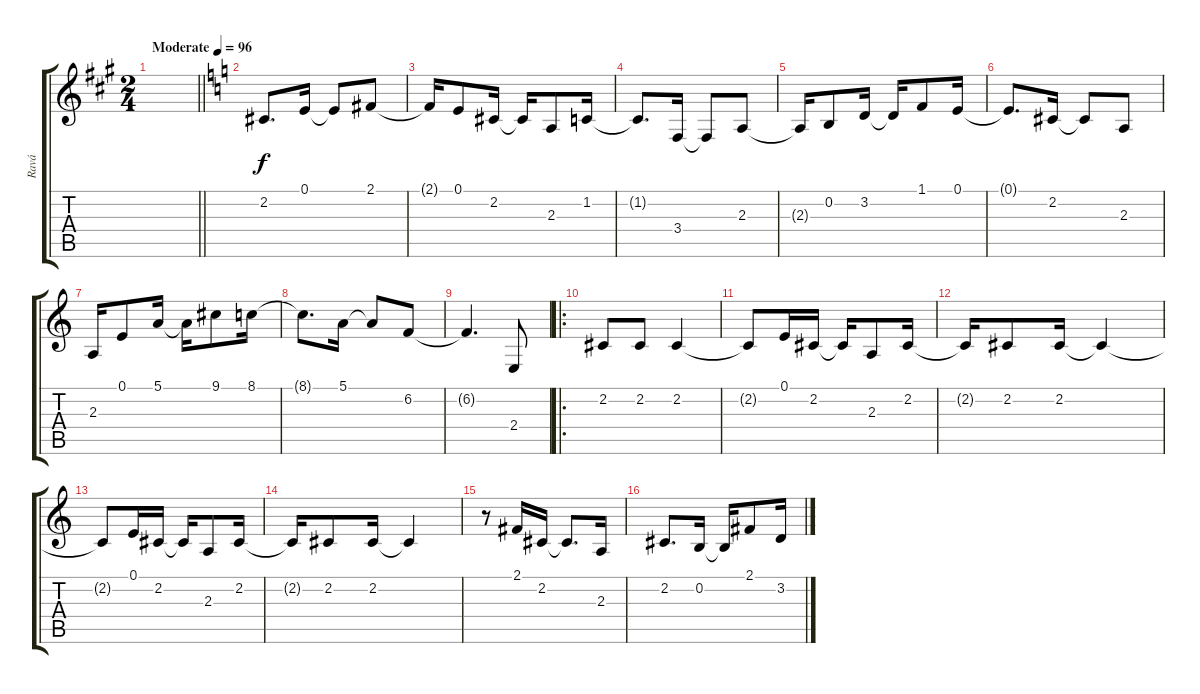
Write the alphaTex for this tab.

\track ("Ravá" "Ravá") {instrument violin}
\staff {score tabs}
\tuning (E4 B3 G3 D3 A2 E2) {hide}
\ts (2 4)
\tempo (96 "Moderate")
\clef g2
\barLineRight lightlight
\ks a
|
\ks c
2.2.8{d} 0.1.16 0.1{t}.8 2.1.8 |
2.1{t}.16 0.1.8 2.2.16 2.2{t}.16 2.3.8 1.2.16 |
1.2{t}.8{d} 3.4.16 3.4{t}.8 2.3.8 |
2.3{t}.16 0.2.8 3.2.16 3.2{t}.16 1.1.8 0.1.16 |
0.1{t}.8{d} 2.2.16 2.2{t}.8 2.3.8 |
2.3.16 0.1.8 5.1.16 5.1{t}.16 9.1.8 8.1.16 |
8.1{t}.8{d} 5.1.16 5.1{t}.8 6.2.8 |
6.2{t}.4{d} 2.4.8 |
\ro
2.2.8 2.2.8 2.2.4 |
2.2{t}.8 0.1.16 2.2.16 2.2{t}.16 2.3.8 2.2.16 |
2.2{t}.16 2.2.8 2.2.16 2.2{t}.4 |
2.2{t}.8 0.1.16 2.2.16 2.2{t}.16 2.3.8 2.2.16 |
2.2{t}.16 2.2.8 2.2.16 2.2{t}.4 |
r.8 2.1.16 2.2.16 2.2{t}.8{d} 2.3.16 |
2.2.8{d} 0.2.16 0.2{t}.16 2.1.8 3.2.16
